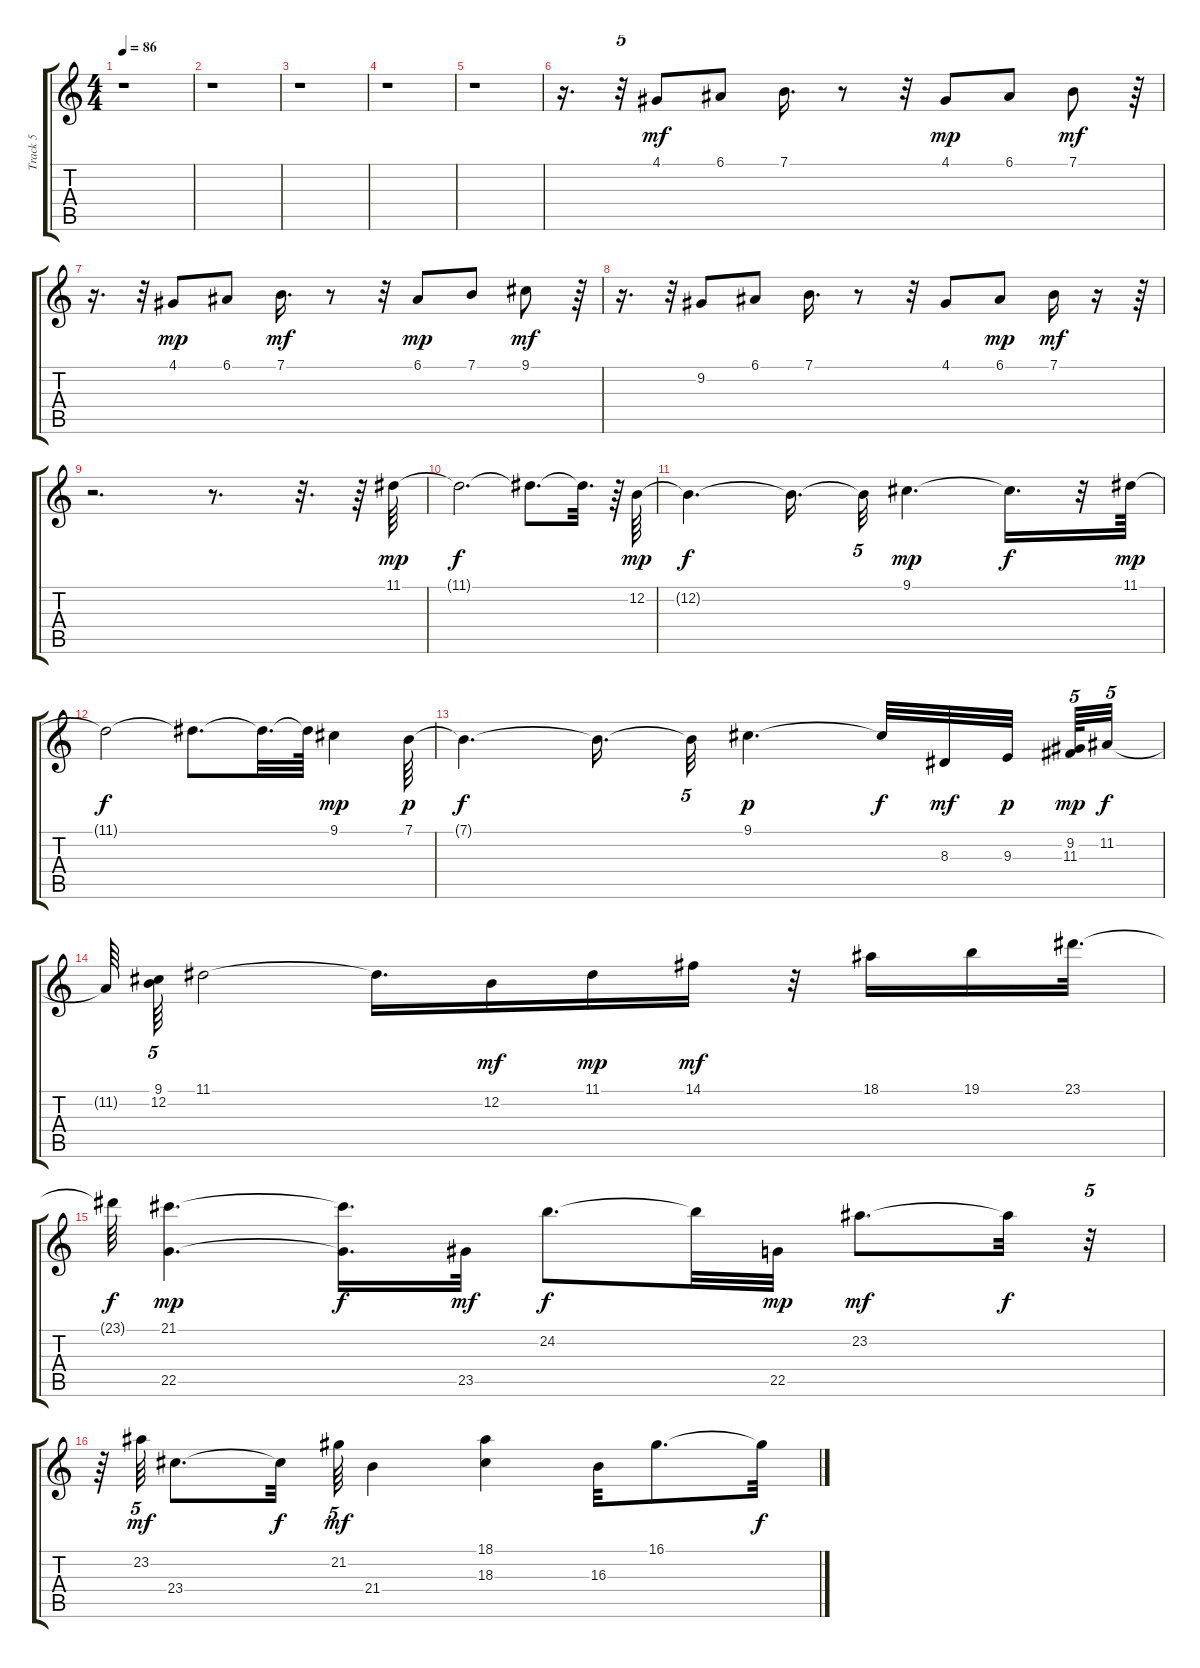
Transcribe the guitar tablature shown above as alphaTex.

\track ("Track 5" "Track 5") {instrument stringensemble1}
\staff {score tabs}
\tuning (E4 B3 G3 D3 A2 E2) {hide}
\ts (4 4)
\tempo 86
\clef g2
\ks c
r.1{dy mp} |
r.1 |
r.1 |
r.1 |
r.1 |
r.16{d} r.32{tu (5 4)} 4.1.8{dy mf} 6.1.8 7.1.16{d} r.8 r.32 4.1.8{dy mp} 6.1.8 7.1.8{dy mf} r.64 |
r.16{d} r.32{tu (5 4)} 4.1.8{dy mp} 6.1.8 7.1.16{d dy mf} r.8 r.32 6.1.8{dy mp} 7.1.8 9.1.8{dy mf} r.64 |
r.16{d} r.32{tu (5 4)} 9.2.8 6.1.8 7.1.16{d} r.8 r.32 4.1.8 6.1.8{dy mp} 7.1.16{dy mf} r.16 r.64 |
r.2{d} r.8{d} r.32{d} r.64 11.1.64{dy mp} |
11.1{t}.2{d dy f} 11.1{t}.8{d} 11.1{t}.32{d} r.64 12.2.64{dy mp} |
12.2{t}.4{d dy f} 12.2{t}.16{d} 12.2{t}.32{tu (5 4)} 9.1.4{d dy mp} 9.1{t}.16{d dy f} r.32 11.1.64{dy mp} |
11.1{t}.2{dy f} 11.1{t}.8{d} 11.1{t}.32{d} 11.1{t}.64 9.1.4{dy mp} 7.1.64{dy p} |
7.1{t}.4{d dy f} 7.1{t}.16{d} 7.1{t}.32{tu (5 4)} 9.1.4{d dy p} 9.1{t}.32{dy f} 8.3.32{dy mf} 9.3.32{dy p} (9.2 11.3).64{tu (5 4) dy mp} 11.2.32{tu (5 4) dy f} |
11.2{t}.64 (9.1 12.2).64{tu (5 4)} 11.1.2 11.1{t}.16{d} 12.2.16{dy mf} 11.1.16{dy mp} 14.1.16{dy mf} r.32 18.1.16 19.1.16 23.1.32{d} |
23.1{t}.64{dy f} (21.1 22.5).4{d dy mp} (21.1{t} 22.5{t}).16{d dy f} 23.5.32{dy mf} 24.2.8{d dy f} 24.2{t}.32 22.5.32{dy mp} 23.2.8{d dy mf} 23.2{t}.32{dy f} r.32{tu (5 4)} |
r.64 23.2.64{tu (5 4) dy mf} 23.4.8{d} 23.4{t}.32{dy f} 21.2.64{tu (5 4) dy mf} 21.4.4 (18.1 18.3).4 16.3.32 16.1.8{d} 16.1{t}.32{dy f}
